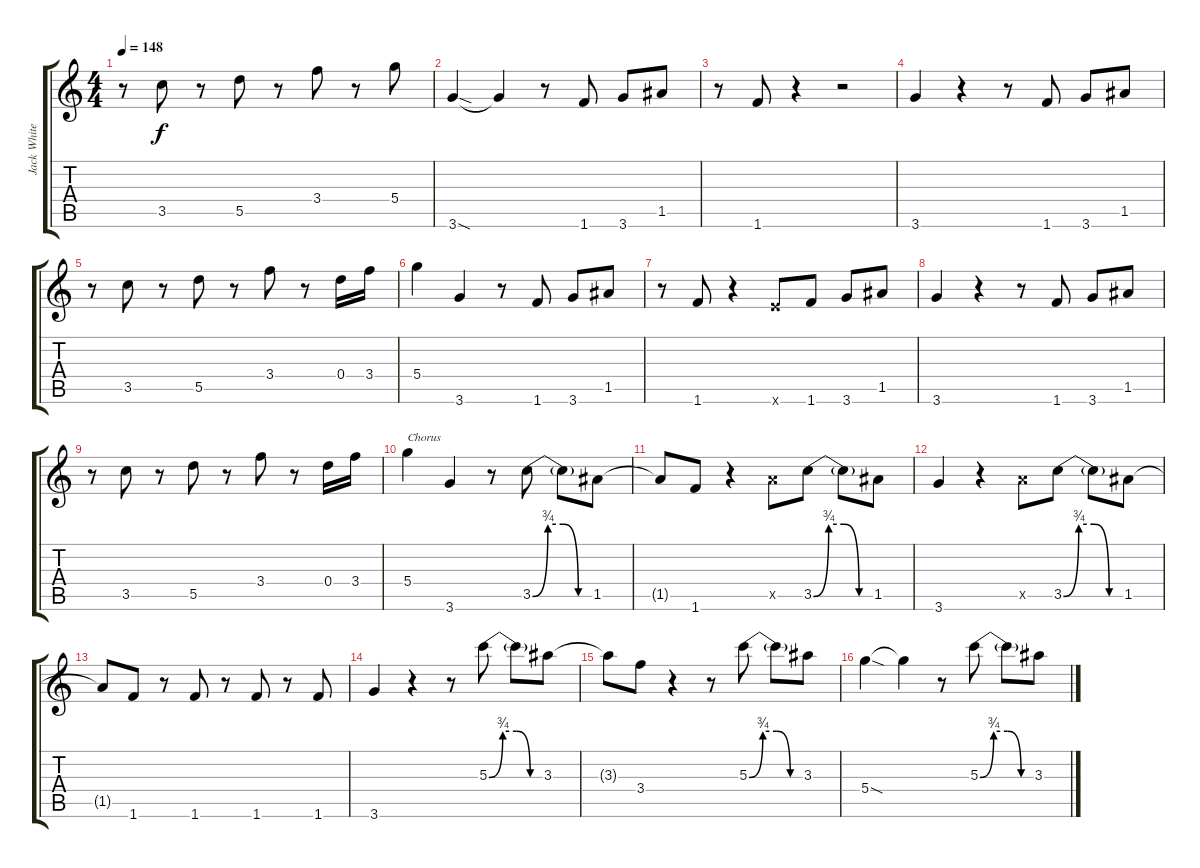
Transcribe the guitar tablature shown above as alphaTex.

\track ("Jack White Octaver High" "Jack White") {instrument distortionguitar}
\staff {score tabs}
\tuning (E5 B4 G4 D4 A3 E3) {hide}
\ts (4 4)
\tempo 148
\clef g2
\ks c
r.8{dy f} 3.5.8 r.8 5.5.8 r.8 3.4.8 r.8 5.4.8 |
3.6{sod}.4 3.6{t}.4 r.8 1.6.8 3.6.8 1.5.8 |
r.8 1.6.8 r.4 r.2 |
3.6.4 r.4 r.8 1.6.8 3.6.8 1.5.8 |
r.8 3.5.8 r.8 5.5.8 r.8 3.4.8 r.8 0.4.16 3.4.16 |
5.4.4 3.6.4 r.8 1.6.8 3.6.8 1.5.8 |
r.8 1.6.8 r.4 0.6{x}.8 1.6.8 3.6.8 1.5.8 |
3.6.4 r.4 r.8 1.6.8 3.6.8 1.5.8 |
r.8 3.5.8 r.8 5.5.8 r.8 3.4.8 r.8 0.4.16 3.4.16 |
5.4.4{txt "Chorus"} 3.6.4 r.8 3.5{be (custom 0 0 15 3 30 3 45 0 60 0)}.8 3.5{t}.8 1.5.8 |
1.5{t}.8 1.6.8 r.4 0.5{x}.8 3.5{be (custom 0 0 15 3 30 3 45 0 60 0)}.8 3.5{t}.8 1.5.8 |
3.6.4 r.4 0.5{x}.8 3.5{be (custom 0 0 15 3 30 3 45 0 60 0)}.8 3.5{t}.8 1.5.8 |
1.5{t}.8 1.6.8 r.8 1.6.8 r.8 1.6.8 r.8 1.6.8 |
3.6.4 r.4 r.8 5.3{be (custom 0 0 15 3 30 3 45 0 60 0)}.8 5.3{t}.8 3.3.8 |
3.3{t}.8 3.4.8 r.4 r.8 5.3{be (custom 0 0 15 3 30 3 45 0 60 0)}.8 5.3{t}.8 3.3.8 |
5.4{sod}.4 5.4{t}.4 r.8 5.3{be (custom 0 0 15 3 30 3 45 0 60 0)}.8 5.3{t}.8 3.3.8
